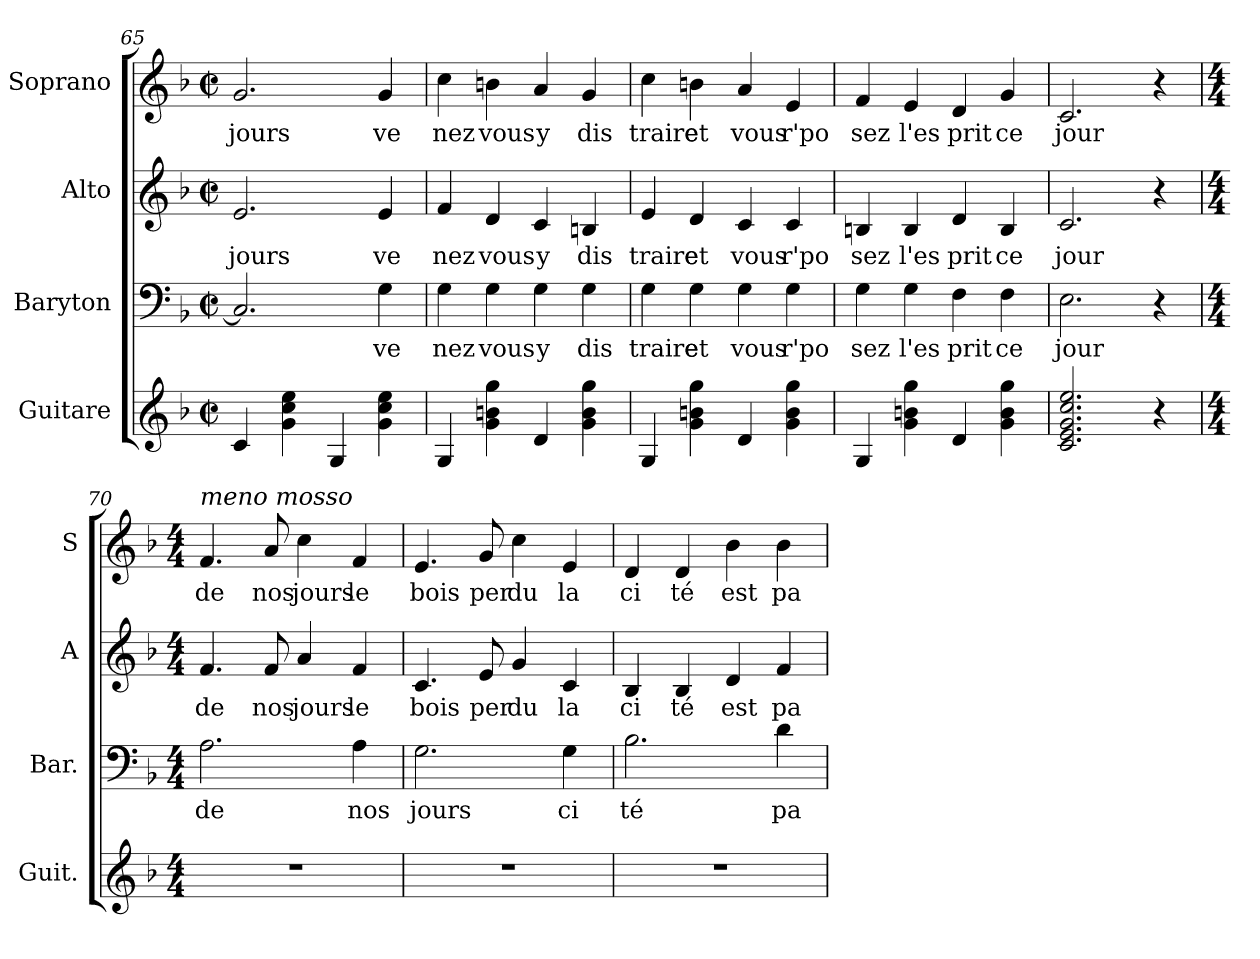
**kern	**kern	**text	**kern	**text	**kern	**text
*part4	*part3	*part3	*part2	*part2	*part1	*part1
*staff4	*staff3	*staff3	*staff2	*staff2	*staff1	*staff1
*I"Guitare	*I"Baryton	*	*I"Alto	*	*I"Soprano	*
*I'Guit.	*I'Bar.	*	*I'A	*	*I'S	*
*clefG2	*clefF4	*	*clefG2	*	*clefG2	*
*ITrd7c12	*	*	*	*	*	*
*k[b-]	*k[b-]	*	*k[b-]	*	*k[b-]	*
*F:	*F:	*	*F:	*	*F:	*
*M2/2	*M2/2	*	*M2/2	*	*M2/2	*
*met(c|)	*met(c|)	*	*met(c|)	*	*met(c|)	*
=65	=65	=65	=65	=65	=65	=65
!	!	!	!	!LO:LY:b	!	!
!	!	!	!	!	!	!LO:LY:b
4C/	2.C/]	.	2.e/	jours	2.g/	jours
4G\ 4c\ 4e\	.	.	.	.	.	.
4GG/	.	.	.	.	.	.
!	!	!LO:LY:b	!	!	!	!
!	!	!	!	!LO:LY:b	!	!
!	!	!	!	!	!	!LO:LY:b
4G\ 4c\ 4e\	4G\	ve	4e/	ve	4g/	ve
=66	=66	=66	=66	=66	=66	=66
!	!	!LO:LY:b	!	!	!	!
!	!	!	!	!LO:LY:b	!	!
!	!	!	!	!	!	!LO:LY:b
4GG/	4G\	nez	4f/	nez	4cc\	nez
!	!	!LO:LY:b	!	!	!	!
!	!	!	!	!LO:LY:b	!	!
!	!	!	!	!	!	!LO:LY:b
4G\ 4Bn\ 4g\	4G\	vous	4d/	vous	4bn\	vous
!	!	!LO:LY:b	!	!	!	!
!	!	!	!	!LO:LY:b	!	!
!	!	!	!	!	!	!LO:LY:b
4D/	4G\	y	4c/	y	4a/	y
!	!	!LO:LY:b	!	!	!	!
!	!	!	!	!LO:LY:b	!	!
!	!	!	!	!	!	!LO:LY:b
4G\ 4B\ 4g\	4G\	dis	4Bn/	dis	4g/	dis
=67	=67	=67	=67	=67	=67	=67
!	!	!LO:LY:b	!	!	!	!
!	!	!	!	!LO:LY:b	!	!
!	!	!	!	!	!	!LO:LY:b
4GG/	4G\	traire	4e/	traire	4cc\	traire
!	!	!LO:LY:b	!	!	!	!
!	!	!	!	!LO:LY:b	!	!
!	!	!	!	!	!	!LO:LY:b
4G\ 4Bn\ 4g\	4G\	et	4d/	et	4bn\	et
!	!	!LO:LY:b	!	!	!	!
!	!	!	!	!LO:LY:b	!	!
!	!	!	!	!	!	!LO:LY:b
4D/	4G\	vous	4c/	vous	4a/	vous
!	!	!LO:LY:b	!	!	!	!
!	!	!	!	!LO:LY:b	!	!
!	!	!	!	!	!	!LO:LY:b
4G\ 4B\ 4g\	4G\	r'po	4c/	r'po	4e/	r'po
!!LO:LB:g=z
=68	=68	=68	=68	=68	=68	=68
!	!	!LO:LY:b	!	!	!	!
!	!	!	!	!LO:LY:b	!	!
!	!	!	!	!	!	!LO:LY:b
4GG/	4G\	sez	4Bn/	sez	4f/	sez
!	!	!LO:LY:b	!	!	!	!
!	!	!	!	!LO:LY:b	!	!
!	!	!	!	!	!	!LO:LY:b
4G\ 4Bn\ 4g\	4G\	l'es	4B/	l'es	4e/	l'es
!	!	!LO:LY:b	!	!	!	!
!	!	!	!	!LO:LY:b	!	!
!	!	!	!	!	!	!LO:LY:b
4D/	4F\	prit	4d/	prit	4d/	prit
!	!	!LO:LY:b	!	!	!	!
!	!	!	!	!LO:LY:b	!	!
!	!	!	!	!	!	!LO:LY:b
4G\ 4B\ 4g\	4F\	ce	4B/	ce	4g/	ce
=69	=69	=69	=69	=69	=69	=69
!	!	!LO:LY:b	!	!	!	!
!	!	!	!	!LO:LY:b	!	!
!	!	!	!	!	!	!LO:LY:b
2.C/ 2.E/ 2.G/ 2.c/ 2.e/	2.E\	jour	2.c/	jour	2.c/	jour
4r	4r	.	4r	.	4r	.
=70	=70	=70	=70	=70	=70	=70
*M4/4	*M4/4	*	*M4/4	*	*M4/4	*
!	!	!LO:LY:b	!	!	!	!
!	!	!	!	!LO:LY:b	!	!
!	!	!	!	!	!LO:TX:a:i:t=meno mosso	!
!	!	!	!	!	!	!LO:LY:b
1r	2.A\	de	4.f/	de	4.f/	de
!	!	!	!	!LO:LY:b	!	!
!	!	!	!	!	!	!LO:LY:b
.	.	.	8f/	nos	8a/	nos
!	!	!	!	!LO:LY:b	!	!
!	!	!	!	!	!	!LO:LY:b
.	.	.	4a/	jours	4cc\	jours
!	!	!LO:LY:b	!	!	!	!
!	!	!	!	!LO:LY:b	!	!
!	!	!	!	!	!	!LO:LY:b
.	4A\	nos	4f/	le	4f/	le
=71	=71	=71	=71	=71	=71	=71
!	!	!LO:LY:b	!	!	!	!
!	!	!	!	!LO:LY:b	!	!
!	!	!	!	!	!	!LO:LY:b
1r	2.G\	jours	4.c/	bois	4.e/	bois
!	!	!	!	!LO:LY:b	!	!
!	!	!	!	!	!	!LO:LY:b
.	.	.	8e/	per	8g/	per
!	!	!	!	!LO:LY:b	!	!
!	!	!	!	!	!	!LO:LY:b
.	.	.	4g/	du	4cc\	du
!	!	!LO:LY:b	!	!	!	!
!	!	!	!	!LO:LY:b	!	!
!	!	!	!	!	!	!LO:LY:b
.	4G\	ci	4c/	la	4e/	la
!!LO:PB:g=z
=72	=72	=72	=72	=72	=72	=72
!	!	!LO:LY:b	!	!	!	!
!	!	!	!	!LO:LY:b	!	!
!	!	!	!	!	!	!LO:LY:b
1r	2.B-\	té	4B-/	ci	4d/	ci
!	!	!	!	!LO:LY:b	!	!
!	!	!	!	!	!	!LO:LY:b
.	.	.	4B-/	té	4d/	té
!	!	!	!	!LO:LY:b	!	!
!	!	!	!	!	!	!LO:LY:b
.	.	.	4d/	est	4b-\	est
!	!	!LO:LY:b	!	!	!	!
!	!	!	!	!LO:LY:b	!	!
!	!	!	!	!	!	!LO:LY:b
.	4d\	pa	4f/	pa	4b-\	pa
=	=	=	=	=	=	=
*-	*-	*-	*-	*-	*-	*-
